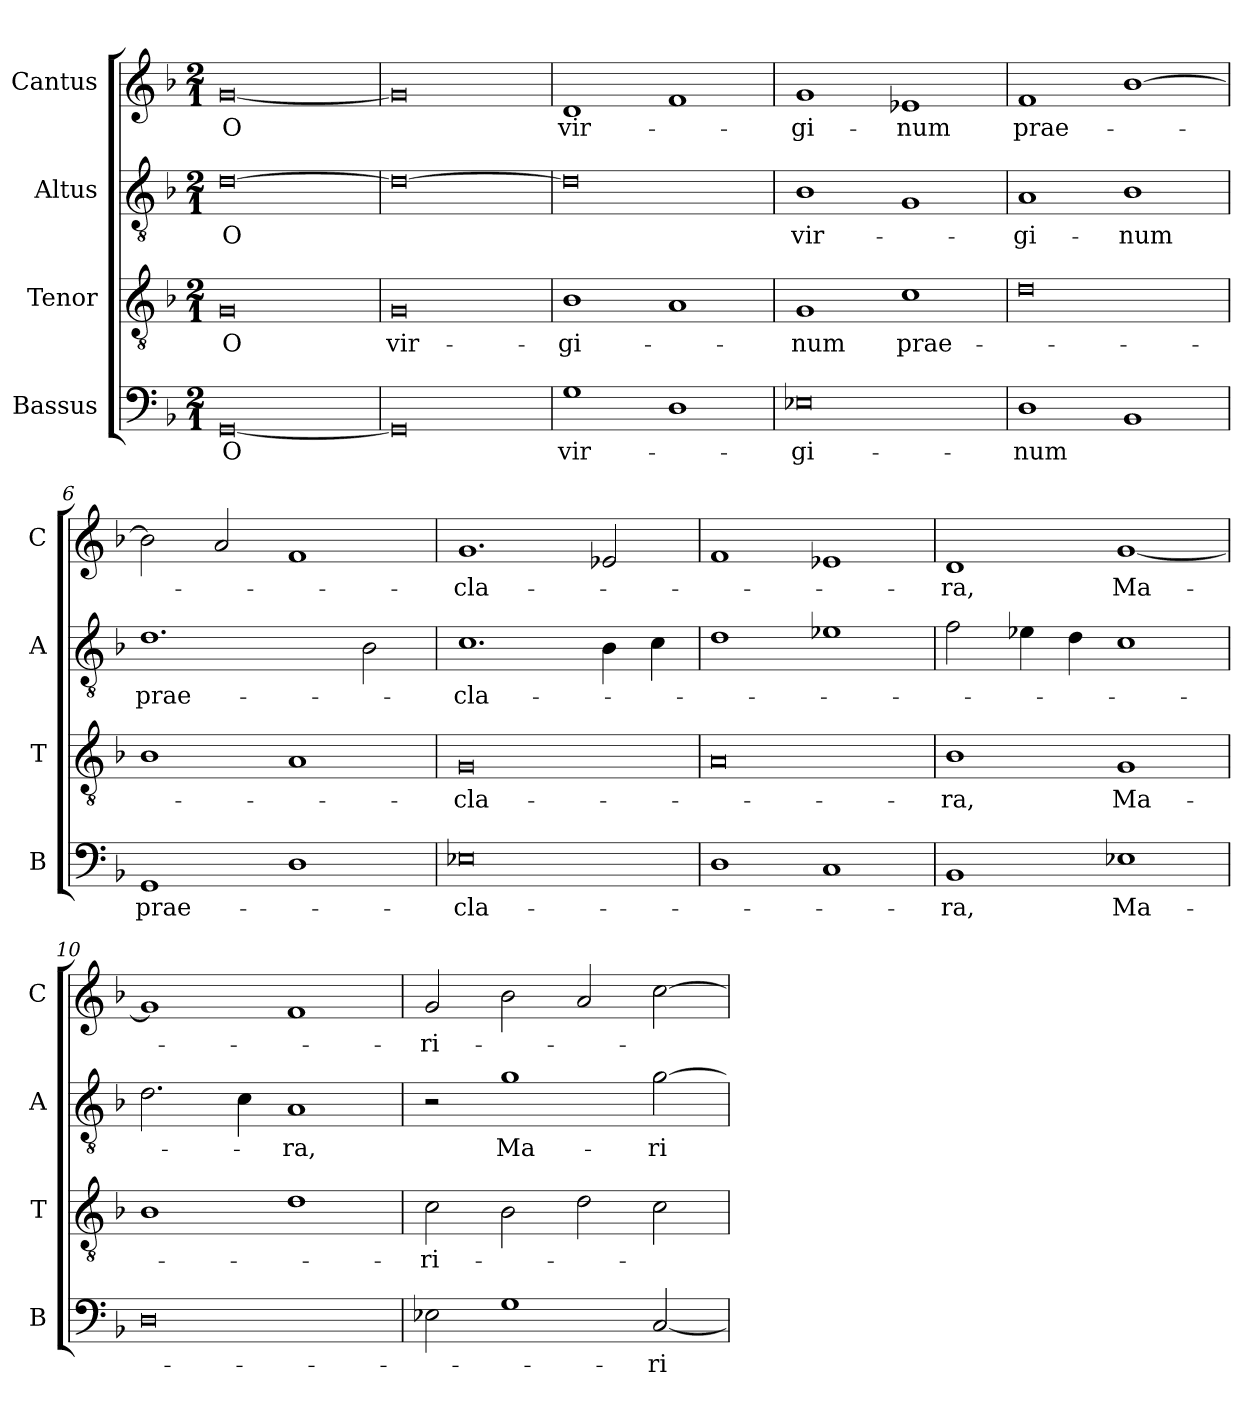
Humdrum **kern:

**kern	**text	**kern	**text	**kern	**text	**kern	**text
*part4	*part4	*part3	*part3	*part2	*part2	*part1	*part1
*staff4	*staff4	*staff3	*staff3	*staff2	*staff2	*staff1	*staff1
*I"Bassus	*	*I"Tenor	*	*I"Altus	*	*I"Cantus	*
*I'B	*	*I'T	*	*I'A	*	*I'C	*
*clefF4	*	*clefGv2	*	*clefGv2	*	*clefG2	*
*k[b-]	*	*k[b-]	*	*k[b-]	*	*k[b-]	*
*F:	*	*F:	*	*F:	*	*F:	*
*M2/1	*	*M2/1	*	*M2/1	*	*M2/1	*
*MM320	*	*MM320	*	*MM320	*	*MM320	*
=1	=1	=1	=1	=1	=1	=1	=1
[0GG	O	0G	O	[0d	O	[0g	O
=2	=2	=2	=2	=2	=2	=2	=2
0GG]	.	0G	vir-	0d_	.	0g]	.
=3	=3	=3	=3	=3	=3	=3	=3
1G	vir-	1B-	-gi-	0d]	.	1d	vir-
1D	.	1A	.	.	.	1f	.
=4	=4	=4	=4	=4	=4	=4	=4
0E-X	-gi-	1G	-num	1B-	vir-	1g	-gi-
.	.	1c	prae-	1G	.	1e-X	-num
=5	=5	=5	=5	=5	=5	=5	=5
1D	-num	0d	.	1A	-gi-	1f	prae-
1BB-	.	.	.	1B-	-num	[1b-	.
!!LO:LB:g=z
=6	=6	=6	=6	=6	=6	=6	=6
1GG	prae-	1B-	.	1.d	prae-	2b-]	.
.	.	.	.	.	.	2a	.
1D	.	1A	.	.	.	1f	.
.	.	.	.	2B-	.	.	.
=7	=7	=7	=7	=7	=7	=7	=7
0E-X	-cla-	0G	-cla-	1.c	-cla-	1.g	-cla-
.	.	.	.	4B-	.	2e-X	.
.	.	.	.	4c	.	.	.
=8	=8	=8	=8	=8	=8	=8	=8
1D	.	0A	.	1d	.	1f	.
1C	.	.	.	1e-X	.	1e-X	.
=9	=9	=9	=9	=9	=9	=9	=9
1BB-	-ra,	1B-	-ra,	2f	.	1d	-ra,
.	.	.	.	4e-X	.	.	.
.	.	.	.	4d	.	.	.
1E-X	Ma-	1G	Ma-	1c	.	[1g	Ma-
=10	=10	=10	=10	=10	=10	=10	=10
0D	.	1B-	.	2.d	.	1g]	.
.	.	.	.	4c	.	.	.
.	.	1d	.	1A	-ra,	1f	.
!!LO:LB:g=z
=11	=11	=11	=11	=11	=11	=11	=11
2E-X	.	2c	-ri-	2r	.	2g	-ri-
1G	.	2B-	.	1g	Ma-	2b-	.
.	.	2d	.	.	.	2a	.
[2C	-ri-	2c	.	[2g	-ri-	[2cc	.
=	=	=	=	=	=	=	=
*-	*-	*-	*-	*-	*-	*-	*-
